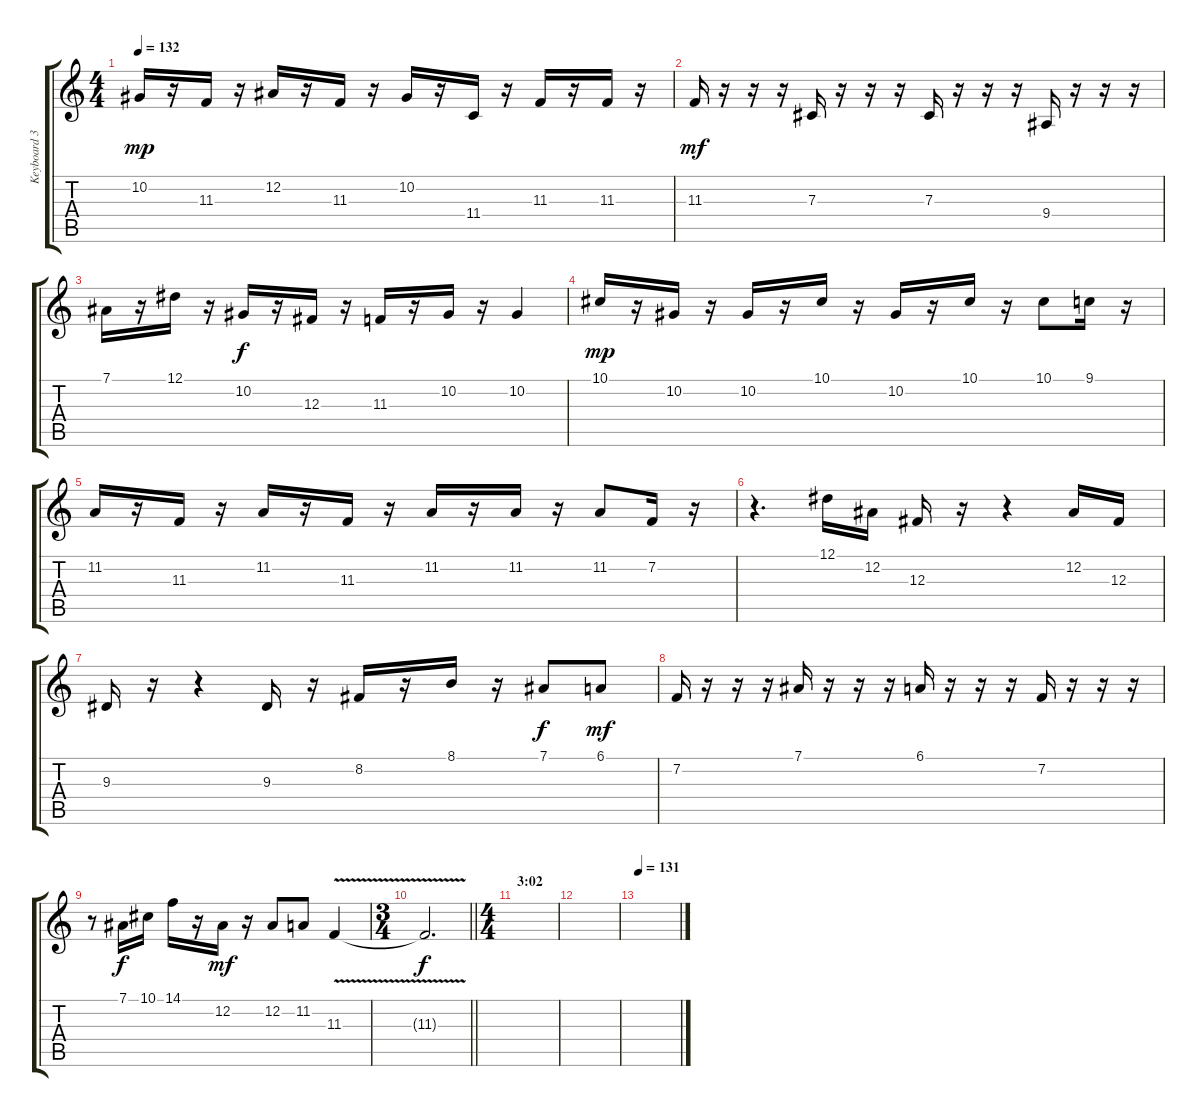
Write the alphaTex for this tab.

\track ("Keyboard 3" "Keyboard 3") {instrument stringensemble1}
\staff {score tabs}
\tuning (Eb4 Bb3 Gb3 Db3 Ab2 Eb2) {hide}
\ts (4 4)
\tempo 132
\clef g2
\ks c
10.2.16{dy mp} r.16 11.3.16 r.16 12.2.16 r.16 11.3.16 r.16 10.2.16 r.16 11.4.16 r.16 11.3.16 r.16 11.3.16 r.16 |
11.3.16{dy mf} r.16 r.16 r.16 7.3.16 r.16 r.16 r.16 7.3.16 r.16 r.16 r.16 9.4.16 r.16 r.16 r.16 |
7.1.16 r.16 12.1.16 r.16 10.2.16{dy f} r.16 12.3.16 r.16 11.3.16 r.16 10.2.16 r.16 10.2.4 |
10.1.16{dy mp} r.16 10.2.16 r.16 10.2.16 r.16 10.1.16 r.16 10.2.16 r.16 10.1.16 r.16 10.1.8 9.1.16 r.16 |
11.2.16 r.16 11.3.16 r.16 11.2.16 r.16 11.3.16 r.16 11.2.16 r.16 11.2.16 r.16 11.2.8 7.2.16 r.16 |
r.4{d} 12.1.16 12.2.16 12.3.16 r.16 r.4 12.2.16 12.3.16 |
9.3.16 r.16 r.4 9.3.16 r.16 8.2.16 r.16 8.1.16 r.16 7.1.8{dy f} 6.1.8{dy mf} |
7.2.16 r.16 r.16 r.16 7.1.16 r.16 r.16 r.16 6.1.16 r.16 r.16 r.16 7.2.16 r.16 r.16 r.16 |
r.8 7.1.16{dy f} 10.1.16 14.1.16 r.16 12.2.16{dy mf} r.16 12.2.8 11.2.8 11.3{v}.4 |
\ts (3 4)
\barLineRight lightlight
11.3{t}.2{d dy f} |
\ts (4 4)
\section ("" "3:02")
|
|
\tempo 131
